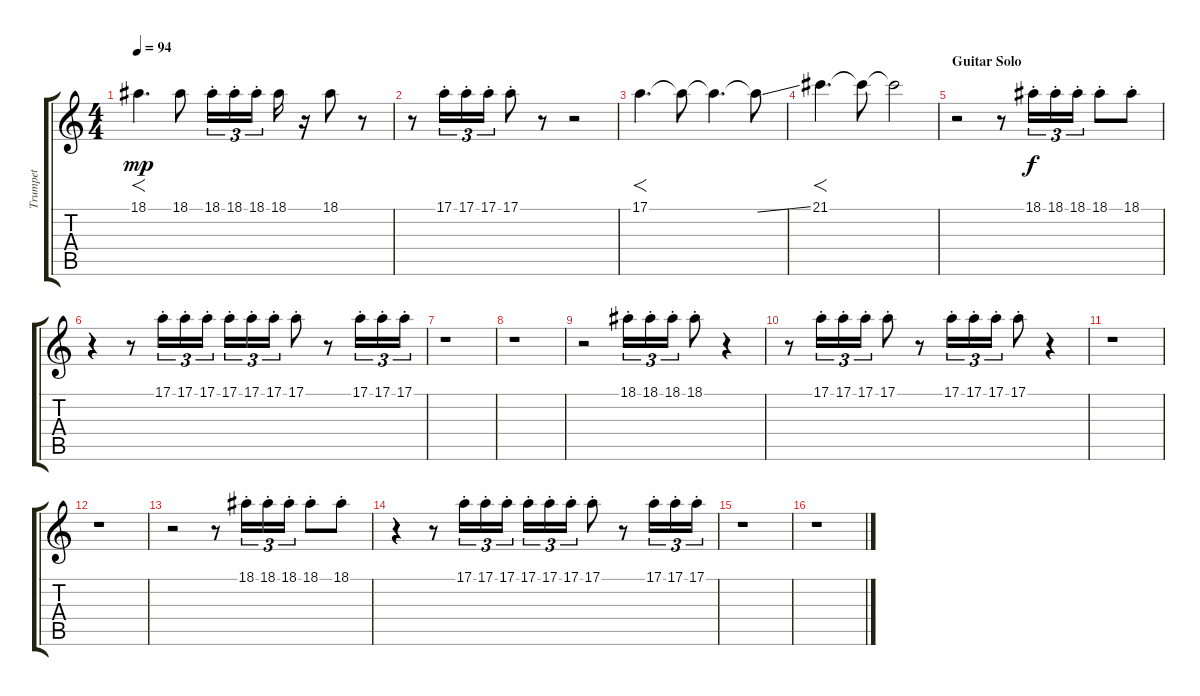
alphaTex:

\track ("Trumpet" "Trumpet") {instrument trumpet}
\staff {score tabs}
\tuning (E4 B3 G3 D3 A2 D2) {hide}
\ts (4 4)
\tempo 94
\clef g2
\ks c
18.1.4{f d dy mp} 18.1.8 18.1{st}.16{tu (3 2)} 18.1{st}.16{tu (3 2)} 18.1{st}.16{tu (3 2)} 18.1.16 r.16 18.1.8 r.8 |
r.8 17.1{st}.16{tu (3 2)} 17.1{st}.16{tu (3 2)} 17.1{st}.16{tu (3 2)} 17.1{st}.8 r.8 r.2 |
17.1.4{f d} 17.1{t}.8 17.1{t}.4{d} 17.1{ss t}.8 |
21.1.4{f d} 21.1{t}.8 21.1{t}.2 |
\section ("" "Guitar Solo")
r.2 r.8 18.1{st}.16{tu (3 2) dy f} 18.1{st}.16{tu (3 2)} 18.1{st}.16{tu (3 2)} 18.1{st}.8 18.1{st}.8 |
r.4 r.8 17.1{st}.16{tu (3 2)} 17.1{st}.16{tu (3 2)} 17.1{st}.16{tu (3 2)} 17.1{st}.16{tu (3 2)} 17.1{st}.16{tu (3 2)} 17.1{st}.16{tu (3 2)} 17.1{st}.8 r.8 17.1{st}.16{tu (3 2)} 17.1{st}.16{tu (3 2)} 17.1{st}.16{tu (3 2)} |
r.1 |
r.1 |
r.2 18.1{st}.16{tu (3 2)} 18.1{st}.16{tu (3 2)} 18.1{st}.16{tu (3 2)} 18.1{st}.8 r.4 |
r.8 17.1{st}.16{tu (3 2)} 17.1{st}.16{tu (3 2)} 17.1{st}.16{tu (3 2)} 17.1{st}.8 r.8 17.1{st}.16{tu (3 2)} 17.1{st}.16{tu (3 2)} 17.1{st}.16{tu (3 2)} 17.1{st}.8 r.4 |
r.1 |
r.1 |
r.2 r.8 18.1{st}.16{tu (3 2)} 18.1{st}.16{tu (3 2)} 18.1{st}.16{tu (3 2)} 18.1{st}.8 18.1{st}.8 |
r.4 r.8 17.1{st}.16{tu (3 2)} 17.1{st}.16{tu (3 2)} 17.1{st}.16{tu (3 2)} 17.1{st}.16{tu (3 2)} 17.1{st}.16{tu (3 2)} 17.1{st}.16{tu (3 2)} 17.1{st}.8 r.8 17.1{st}.16{tu (3 2)} 17.1{st}.16{tu (3 2)} 17.1{st}.16{tu (3 2)} |
r.1 |
r.1
